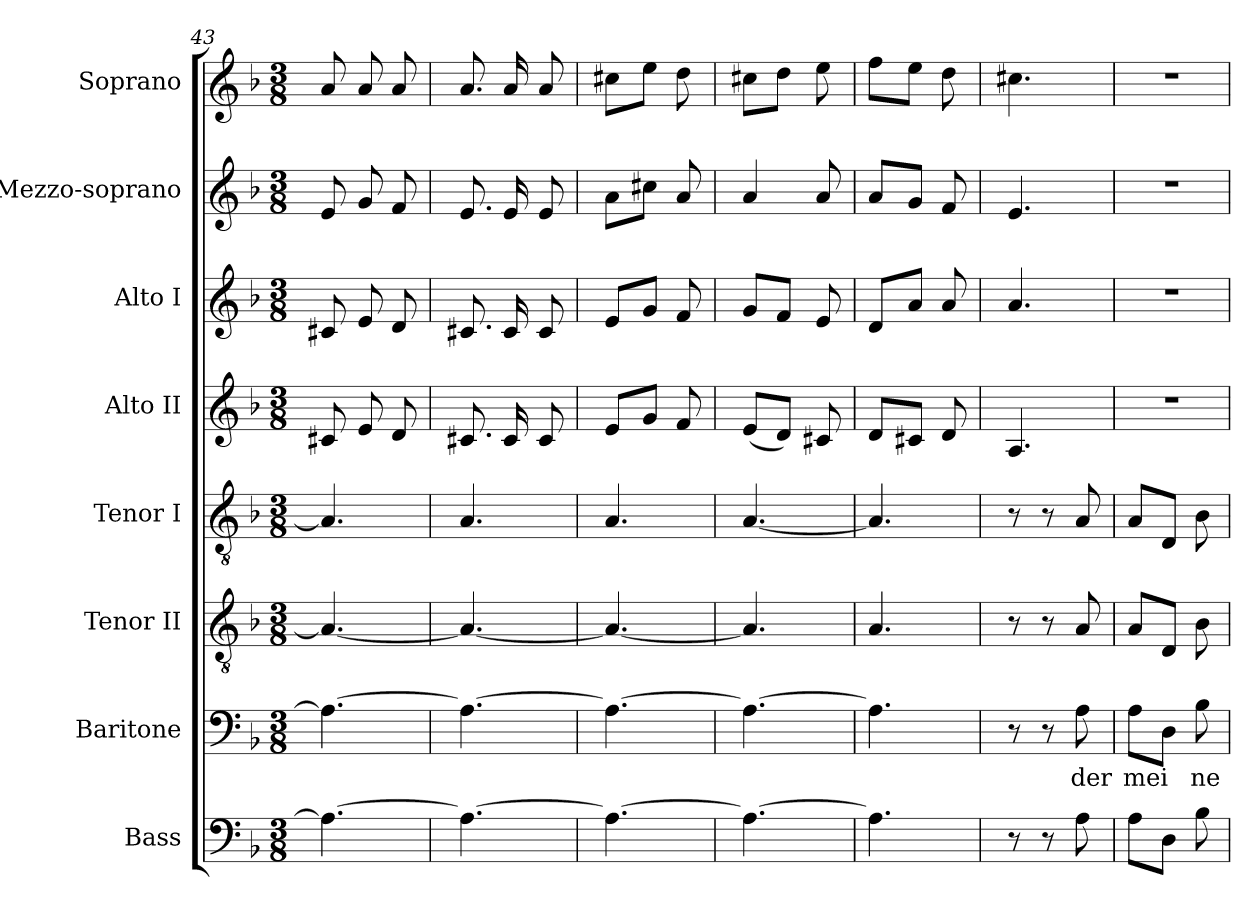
**kern	**kern	**text	**kern	**kern	**kern	**kern	**kern	**kern
*part8	*part7	*part7	*part6	*part5	*part4	*part3	*part2	*part1
*staff8	*staff7	*staff7	*staff6	*staff5	*staff4	*staff3	*staff2	*staff1
*I"Bass	*I"Baritone	*	*I"Tenor II	*I"Tenor I	*I"Alto II	*I"Alto I	*I"Mezzo-soprano	*I"Soprano
*I'B.	*I'Bar.	*	*I'T. II	*	*I'A. II	*I'A. I	*I'Mzs.	*I'S.
*clefF4	*clefF4	*	*clefGv2	*clefGv2	*clefG2	*clefG2	*clefG2	*clefG2
*k[b-]	*k[b-]	*	*k[b-]	*k[b-]	*k[b-]	*k[b-]	*k[b-]	*k[b-]
*M3/8	*M3/8	*	*M3/8	*M3/8	*M3/8	*M3/8	*M3/8	*M3/8
=43	=43	=43	=43	=43	=43	=43	=43	=43
4.A\_	4.A\_	.	4.A/_	4.A/]	8c#X/	8c#X/	8e/	8a/
.	.	.	.	.	8e/	8e/	8g/	8a/
.	.	.	.	.	8d/	8d/	8f/	8a/
=44	=44	=44	=44	=44	=44	=44	=44	=44
4.A\_	4.A\_	.	4.A/_	4.A/	8.c#X/	8.c#X/	8.e/	8.a/
.	.	.	.	.	16c#/	16c#/	16e/	16a/
.	.	.	.	.	8c#/	8c#/	8e/	8a/
=45	=45	=45	=45	=45	=45	=45	=45	=45
4.A\_	4.A\_	.	4.A/_	4.A/	8e/L	8e/L	8a\L	8cc#X\L
.	.	.	.	.	8g/J	8g/J	8cc#X\J	8ee\J
.	.	.	.	.	8f/	8f/	8a/	8dd\
=46	=46	=46	=46	=46	=46	=46	=46	=46
4.A\_	4.A\_	.	4.A/]	[4.A/	(8e/L	8g/L	4a/	8cc#X\L
.	.	.	.	.	8d/J)	8f/J	.	8dd\J
.	.	.	.	.	8c#X/	8e/	8a/	8ee\
=47	=47	=47	=47	=47	=47	=47	=47	=47
4.A\]	4.A\]	.	4.A/	4.A/]	8d/L	8d/L	8a/L	8ff\L
.	.	.	.	.	8c#X/J	8a/J	8g/J	8ee\J
.	.	.	.	.	8d/	8a/	8f/	8dd\
=48	=48	=48	=48	=48	=48	=48	=48	=48
8r	8r	.	8r	8r	4.A/	4.a/	4.e/	4.cc#X\
8r	8r	.	8r	8r	.	.	.	.
8A\	8A\	der	8A/	8A/	.	.	.	.
!!LO:PB:g=z
=49	=49	=49	=49	=49	=49	=49	=49	=49
8A\L	8A\L	mei	8A/L	8A/L	4.r	4.r	4.r	4.r
8D\J	8D\J	.	8D/J	8D/J	.	.	.	.
8B-\	8B-\	ne	8B-\	8B-\	.	.	.	.
=	=	=	=	=	=	=	=	=
*-	*-	*-	*-	*-	*-	*-	*-	*-
